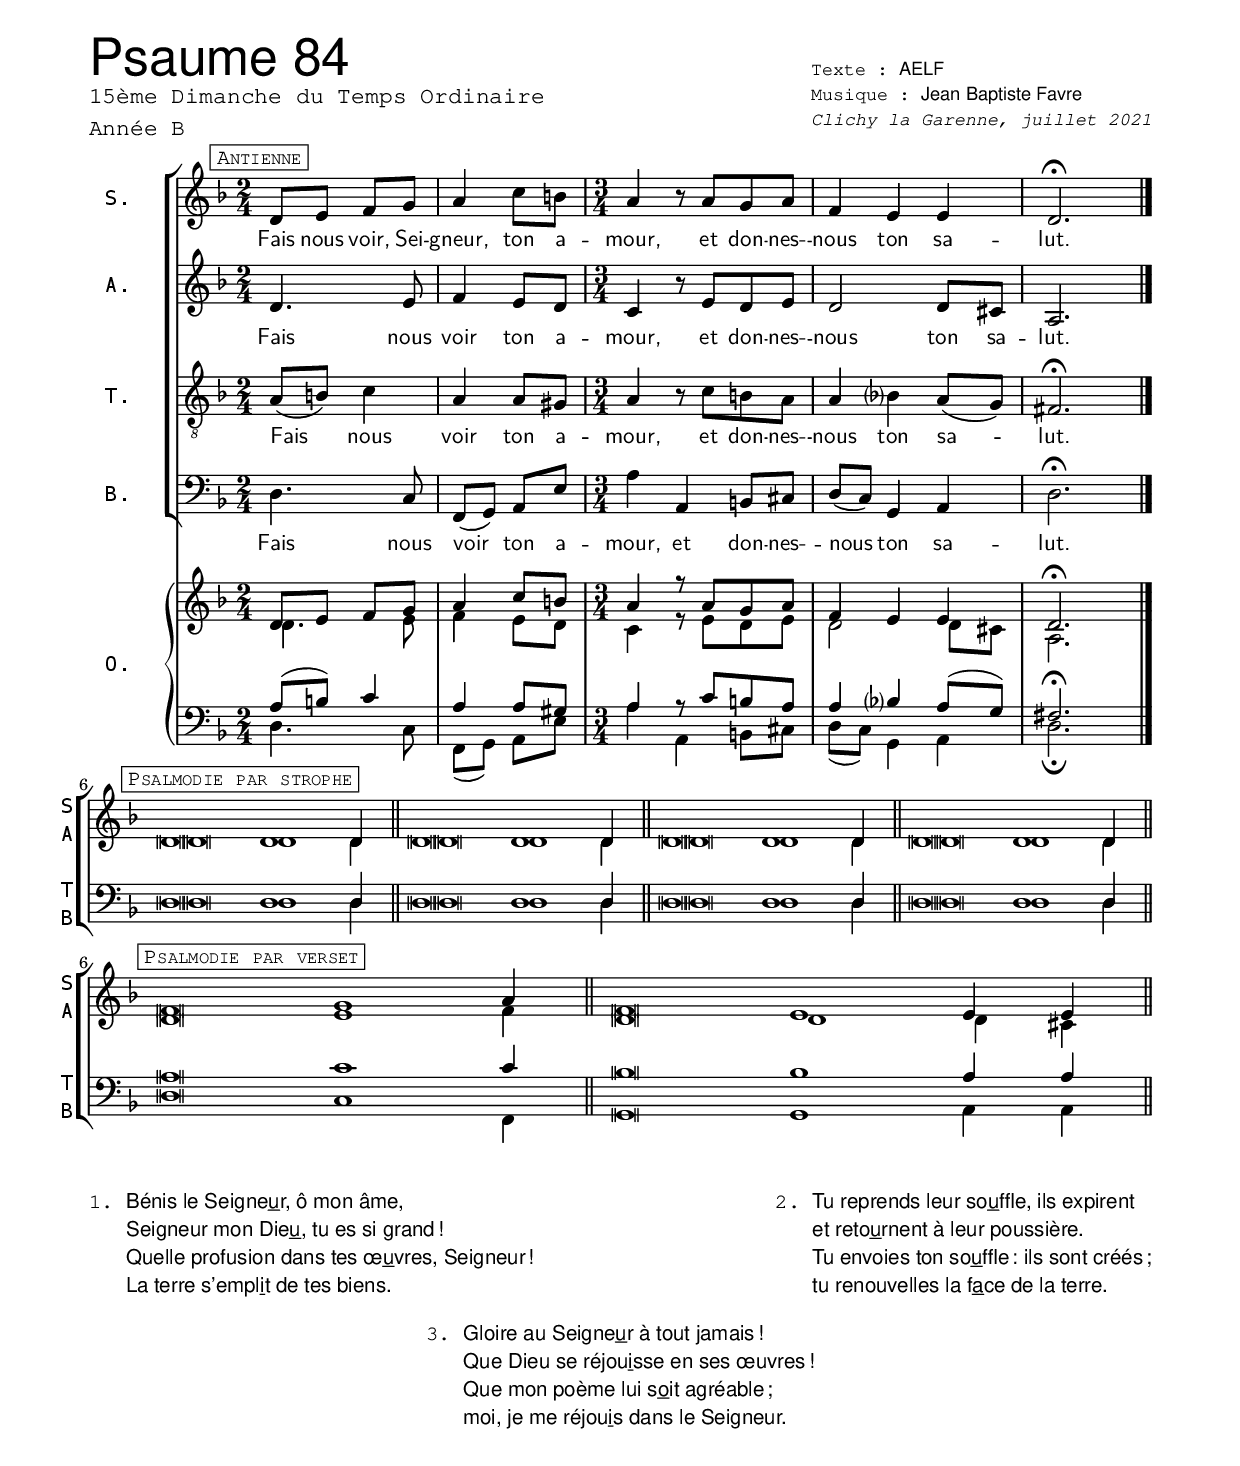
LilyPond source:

\version "2.18.2"
\language "english"
\include "../libs/commonFunctions.ily"

scoreHeader = \header {
  title = "Psaume 84"
  subtitle = \markup { \column { "15ème Dimanche du Temps Ordinaire" "Année B" }}
  composer = "Jean Baptiste Favre"
  poet = "AELF"
  date = "Clichy la Garenne, juillet 2021"
}

%%%%%%%%%%%%%%%%%%%%%%%%%%%%%%
%%%%%%%%%%  Global  %%%%%%%%%%
%%%%%%%%%%%%%%%%%%%%%%%%%%%%%%

keyTime = {
  \time 2/4 \key d \minor
}

%%%%%%%%%%%%%%%%%%%%%%%%%%%%%%
%%%%%%%%%% Antiphon %%%%%%%%%%
%%%%%%%%%%%%%%%%%%%%%%%%%%%%%%
antiphonRythm = \relative c' {
  \once \override Score.RehearsalMark.break-align-symbols = #'(clef)
  \markCustom "Antienne"
  \time 2/4
  s2*2
  \time 3/4
  s2.
  s2.*2 \bar "|." \break
  }

antiphonMusicSoprano = \relative c' {
  d8 e f g a4 c8 b a4 r8
  a8 g a f4 e e d2. \fermata
  }

antiphonMusicAlto = \relative c' {
  d4. e8 f4 e8 d c4 r8
  e8 d e d2 d8 cs a2.
  }

antiphonMusicTenor =  \relative c' {
  a8 (b) c4 a4 a8 gs a4 r8
  c8 b a a4 bf? a8 (g) fs2. \fermata
  }

antiphonMusicBass =  \relative f {
  d4. c8 f,8 (g) a8 e' a4
  a,4 b8 cs d8 (c) g4 a d2. \fermata
  }

antiphonLyrics = \lyricmode {
  Fais nous voir, Sei -- gneur, ton a -- mour,
  et don -- nes- -- nous ton sa -- lut.
  }

antiphonLyricsSoprano = \antiphonLyrics
antiphonLyricsAlto = \lyricmode {
  Fais nous voir ton a -- mour,
  et don -- nes- -- nous ton sa -- lut.
  }
antiphonLyricsTenor = \lyricmode {
  Fais nous voir ton a -- mour,
  et don -- nes- -- nous ton sa -- lut.
  }
antiphonLyricsBass =  \lyricmode {
  Fais nous voir ton a -- mour,
  et don -- nes- -- nous ton sa -- lut.
  }

%%%%%%%%%%%%%%%%%%%%%%%%%%%%%%%%%%%%%%%%%%%%%%
%%%%%%%%%%          Verses          %%%%%%%%%%
%%%%%%%%%%%%%%%%%%%%%%%%%%%%%%%%%%%%%%%%%%%%%%

verseRythm = \relative c' {
  \antiphonRythm \accidentalStyle forget
  \once \override Score.RehearsalMark.break-align-symbols = #'(clef)
  \markCustom "Psalmodie par strophe"
  \cadenzaOn
  s\breve s1 s4 \bar "||"
  s\breve s1 s4 \bar "||"
  s\breve s1 s4 \bar "||"
  s\breve s1 s4 \bar "||" \break
  \markCustom "Psalmodie par verset"
  s\breve s1 s4 \bar "||"
  s\breve s1 s4 s \bar "||"
  }
verseMusicSoprano = \relative c' {
  \antiphonRythm
  d\breve d1 d4
  d\breve d1 d4
  d\breve d1 d4
  d\breve d1 d4

  f\breve g1 a4
  f\breve e1 e4 e
  }

verseMusicAlto = \relative c' {
  \antiphonRythm
  d\breve d1 d4
  d\breve d1 d4
  d\breve d1 d4
  d\breve d1 d4

  d\breve e1 f4
  d\breve d1 d4 cs
  }

verseMusicTenor = \relative c {
  \antiphonRythm
  d\breve d1 d4
  d\breve d1 d4
  d\breve d1 d4
  d\breve d1 d4

  a'\breve c1 c4
  bf\breve bf1 a4 a
  }

verseMusicBass = \relative f {
  \antiphonRythm
  d\breve d1 d4
  d\breve d1 d4
  d\breve d1 d4
  d\breve d1 d4

  d\breve c1 f,4
  g\breve g1 a4 a
  }

verseLyrics = \markup {
  \vspace #2
  \override #'(font-family . sans)
  \column {
    \fill-line {
      \left-column{
        \concat { \typewriter "1. " "Bénis le Seigne" \underline u "r, ô mon âme," }
        \concat { \typewriter "   " "Seigneur mon Die" \underline u ", tu es si grand !" }
        \concat { \typewriter "   " "Quelle profusion dans tes œ" \underline u "vres, Seigneur !" }
        \concat { \typewriter "   " "La terre s’empl" \underline i "t de tes biens." }
      }
      \hspace #1
      \left-column {
        \concat { \typewriter "2. " "Tu reprends leur so" \underline u "ffle, ils expirent" }
        \concat { \typewriter "   " "et reto" \underline u "rnent à leur poussière." }
        \concat { \typewriter "   " "Tu envoies ton so" \underline u "ffle : ils sont créés ;" }
        \concat { \typewriter "   " "tu renouvelles la f" \underline a "ce de la terre." }
      }
    }
    \vspace #1
    \fill-line {
      \left-column {
        \concat { \typewriter "3. " "Gloire au Seigne" \underline u "r à tout jamais !" }
        \concat { \typewriter "   " "Que Dieu se réjou" \underline i "sse en ses œuvres !" }
        \concat { \typewriter "   " "Que mon poème lui s" \underline o "it agréable ;" }
        \concat { \typewriter "   " "moi, je me réjou" \underline i "s dans le Seigneur." }
      }
    }
  }
}

%%%%%%%%%%%%%%%%%%%%%%%%%%%%%%%%%%%%%%%%%%%%%%%%%%%%%%%%%%%%%%%%%%%%%
%%%%%%%%%%%%%%%%%%%          Draw score          %%%%%%%%%%%%%%%%%%%%
%%%%%%%%%%%%%%%%%%%%%%%%%%%%%%%%%%%%%%%%%%%%%%%%%%%%%%%%%%%%%%%%%%%%%

partition = <<
    % Antienne à 4 voix mixtes
    \new ChoirStaff = "antiphonChoirStaff"
    <<
      %\new Staff = "antiphonCounterpointStaff" \with {
      %  instrumentName = "Ctre-chant"
      %  shortInstrumentName = "C"
      %}
      %<<
      %  \clef "treble"
      %  \keyTime
      %  \antiphonRythm
      %  \new Voice = "antiphonCounterpoint" { \antiphonMusicCounterpoint \fermata }
      %  \new Lyrics \lyricsto "antiphonCounterpoint" \antiphonLyricsCounterpoint
      %>>
      \new Staff = "antiphonSopranoStaff" \with { instrumentName = "S." shortInstrumentName = "S" }
      <<
        \clef "treble"
        \keyTime
        \new Dynamics \antiphonRythm
        \new Voice = "antiphonSoprano" { \antiphonMusicSoprano }
        \new Lyrics \lyricsto "antiphonSoprano" \antiphonLyricsSoprano
      >>
      \new Staff = "antiphonAltoStaff" \with { instrumentName = "A." shortInstrumentName = "A" }
      <<
        \clef "treble"
        \keyTime
        \new Dynamics \antiphonRythm
        \new Voice = "antiphonAlto" { \antiphonMusicAlto }
        \new Lyrics \lyricsto "antiphonAlto" \antiphonLyricsAlto
      >>
      \new Staff = "antiphonTenorStaff" \with { instrumentName = "T." shortInstrumentName = "T" }
      <<
        \clef "treble_8"
        \keyTime
        \new Dynamics \antiphonRythm
        \new Voice = "antiphonTenor" { \antiphonMusicTenor }
        \new Lyrics \lyricsto "antiphonTenor" { \antiphonLyricsTenor \lyricmode { Al -- le -- lu -- ia&nbsp;! } }
      >>
      \new Staff  = "antiphonBassStaff" \with { instrumentName = "B." shortInstrumentName = "B" }
      <<
        \clef "bass"
        \keyTime
        \new Dynamics \antiphonRythm
        \new Voice = "antiphonBass" { \antiphonMusicBass }
        \new Lyrics \lyricsto "antiphonBass" \antiphonLyricsBass
      >>
    >>
    % Accompagnement Piano / Orgue
    \new PianoStaff = "antiphonPianoStaff" \with {
      instrumentName = #"O."
      shortInstrumentName = #"O"
      printPartCombineTexts = ##f
    }
    <<
      \new Staff = "antiphonPianoStaffSA"
      <<
        \clef treble
        \keyTime
        \new Voice = "antiphonMusicSoprano" { \voiceOne \antiphonMusicSoprano }
        \new Voice = "antiphonMusicAlto" { \voiceTwo \antiphonMusicAlto }
      >>
      \new Staff = "antiphonPianoStaffTB"
      <<
        \clef bass
        \keyTime
        \new Voice = "antiphonMusicTenor" { \voiceThree \antiphonMusicTenor }
        \new Voice = "antiphonMusicBass" { \voiceFour \antiphonMusicBass }
      >>
    >>
    % Psalmodie à 4 voix mixtes
    \new ChoirStaff = "verseChoirStaff" \with { printPartCombineTexts = ##f }
    <<
      \new Staff = "verseChoirStaffSA"
      \with { shortInstrumentName = \markup { \right-column { "S" "A" } } }
      <<
        \override Staff.VerticalAxisGroup.remove-first = ##t
        \clef treble
        \keyTime
        \new Voice \verseRythm
        \new Voice = "verseSoprano" { \voiceOne \verseMusicSoprano }
        \new Voice { \voiceTwo \verseMusicAlto }
      >>
      \new Staff = "verseChoirStaffTB"
      \with { shortInstrumentName = \markup { \right-column { "T" "B" } } }
      <<
        \override Staff.VerticalAxisGroup.remove-first = ##t
        \clef bass
        \keyTime
        \new Voice \verseRythm
        \new Voice { \voiceOne \verseMusicTenor }
        \new Voice { \voiceTwo \verseMusicBass }
      >>
    >>
  >>

% PDF output
\paper {
  top-margin = 2\cm
  bottom-margin = 2\cm
  left-margin = 1.5\cm
  right-margin = 1.5\cm
  markup-system-spacing = #'((basic-distance . 5)
     (minimum-distance . 5)
     (padding . 1)
     (stretchability . 5))
 system-system-spacing = #'((basic-distance . 5)
     (minimum-distance . 5)
     (padding . 1)
     (stretchability . 5))
  #(define fonts
    (set-global-fonts
     #:music "emmentaler"
     #:brace "emmentaler"
     #:roman "Latin Modern Roman"
     #:sans "Cantarell"
    ))
  #(include-special-characters)
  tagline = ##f
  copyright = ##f
  scoreTitleMarkup = \markup \columns {
    \fill-line {
      \column {
        \line {
          \left-column {
            \fontsize #8 \sans \fromproperty #'header:title
            \fontsize #1 \typewriter \fromproperty #'header:subtitle
          }
        }
      }
      \column {
        \line {
          \fontsize #-1
          \left-column {
            \line { \concat { \typewriter "Texte&nbsp;: " \sans \fromproperty #'header:poet \bold " " } }
            \line { \concat { \typewriter "Musique&nbsp;: " \sans \fromproperty #'header:composer \bold " " } }
            \typewriter \italic \fromproperty #'header:date
          }
        }
      }
    }
  }
}

#(set-global-staff-size 18)
\score {
  \partition
  \layout {
      ragged-last = ##f
      \context {
          \Staff
          \RemoveEmptyStaves
          \override NoteHead #'style = #'altdefault
          \override InstrumentName #'font-name = #"Monospace Regular"
      }
      \context {
          \PianoStaff
          \RemoveEmptyStaves
          \override NoteHead #'style = #'altdefault
          \override InstrumentName #'font-name = #"Monospace Regular"
      }
      \context {
          \ChoirStaff
          \RemoveEmptyStaves
          \override NoteHead #'style = #'altdefault
          \override InstrumentName #'font-name = #"Monospace Regular"
      }
      \override LyricText #'font-name = #"Latin Modern Sans"
      \override Score.RehearsalMark.font-family = #'typewriter
  }
  \scoreHeader
}

% Midi output
\score {
  <<
    \unfoldRepeats {
    \new PianoStaff = "antiphonMusic"
    <<
      \new Staff <<
        \keyTime \tempo 4. = 60 \clef treble
        \new Dynamics \antiphonRythm
        \new Voice = "antiphonMusicSoprano" \antiphonMusicSoprano
        \new Voice = "antiphonMusicAlto" \antiphonMusicAlto
      >>
      \new Staff <<
        \keyTime \clef bass
        \new Dynamics \antiphonRythm
        \new Voice = "antiphonMusicTenor" \antiphonMusicTenor
        \new Voice = "antiphonMusicBass" \antiphonMusicBass
      >>
    >>
    \new ChoirStaff = "verseMusic"
    <<
      \new Staff = "verseMusicSA" \with {
        shortInstrumentName = \markup { \right-column { "S" "A" } }
      }
      <<
        \keyTime
        \clef treble
        \new Dynamics \antiphonRythm
        \new Voice = "verseMusicSoprano" \verseMusicSoprano
        \new Voice = "verseMusicAlto" \verseMusicAlto
      >>
      \new Staff = "verseMusicTB" \with {
        shortInstrumentName = \markup { \right-column { "T" "B" } }
      }
      <<
        \keyTime
        \clef bass
        \new Dynamics \antiphonRythm
        \new Voice = "verseMusicTenor" \verseMusicTenor
        \new Voice = "verseMusicBass" \verseMusicBass
      >>
    >>
    }
  >>
  \midi {}
}
\verseLyrics